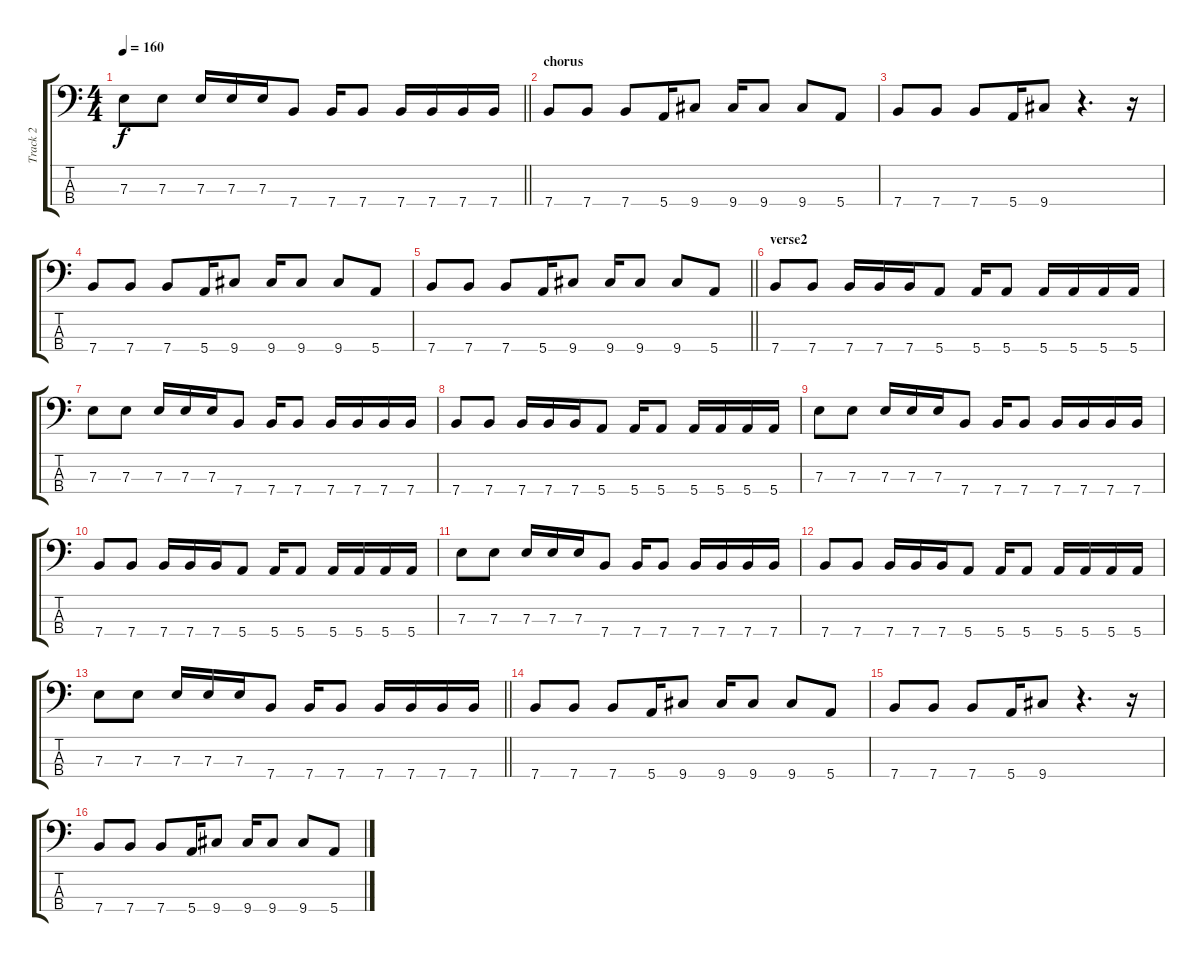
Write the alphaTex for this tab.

\track ("Track 2" "Track 2") {instrument electricbasspick}
\staff {score tabs}
\tuning (G2 D2 A1 E1) {hide}
\ts (4 4)
\tempo 160
\clef f4
\barLineRight lightlight
\ks c
7.3.8{dy f} 7.3.8 7.3.16 7.3.16 7.3.16 7.4.8 7.4.16 7.4.8 7.4.16 7.4.16 7.4.16 7.4.16 |
\section ("" "chorus")
7.4.8 7.4.8 7.4.8 5.4.16 9.4.8 9.4.16 9.4.8 9.4.8 5.4.8 |
7.4.8 7.4.8 7.4.8 5.4.16 9.4.8 r.4{d} r.16 |
7.4.8 7.4.8 7.4.8 5.4.16 9.4.8 9.4.16 9.4.8 9.4.8 5.4.8 |
\barLineRight lightlight
7.4.8 7.4.8 7.4.8 5.4.16 9.4.8 9.4.16 9.4.8 9.4.8 5.4.8 |
\section ("" "verse2")
7.4.8 7.4.8 7.4.16 7.4.16 7.4.16 5.4.8 5.4.16 5.4.8 5.4.16 5.4.16 5.4.16 5.4.16 |
7.3.8 7.3.8 7.3.16 7.3.16 7.3.16 7.4.8 7.4.16 7.4.8 7.4.16 7.4.16 7.4.16 7.4.16 |
7.4.8 7.4.8 7.4.16 7.4.16 7.4.16 5.4.8 5.4.16 5.4.8 5.4.16 5.4.16 5.4.16 5.4.16 |
7.3.8 7.3.8 7.3.16 7.3.16 7.3.16 7.4.8 7.4.16 7.4.8 7.4.16 7.4.16 7.4.16 7.4.16 |
7.4.8 7.4.8 7.4.16 7.4.16 7.4.16 5.4.8 5.4.16 5.4.8 5.4.16 5.4.16 5.4.16 5.4.16 |
7.3.8 7.3.8 7.3.16 7.3.16 7.3.16 7.4.8 7.4.16 7.4.8 7.4.16 7.4.16 7.4.16 7.4.16 |
7.4.8 7.4.8 7.4.16 7.4.16 7.4.16 5.4.8 5.4.16 5.4.8 5.4.16 5.4.16 5.4.16 5.4.16 |
\barLineRight lightlight
7.3.8 7.3.8 7.3.16 7.3.16 7.3.16 7.4.8 7.4.16 7.4.8 7.4.16 7.4.16 7.4.16 7.4.16 |
7.4.8 7.4.8 7.4.8 5.4.16 9.4.8 9.4.16 9.4.8 9.4.8 5.4.8 |
7.4.8 7.4.8 7.4.8 5.4.16 9.4.8 r.4{d} r.16 |
7.4.8 7.4.8 7.4.8 5.4.16 9.4.8 9.4.16 9.4.8 9.4.8 5.4.8
